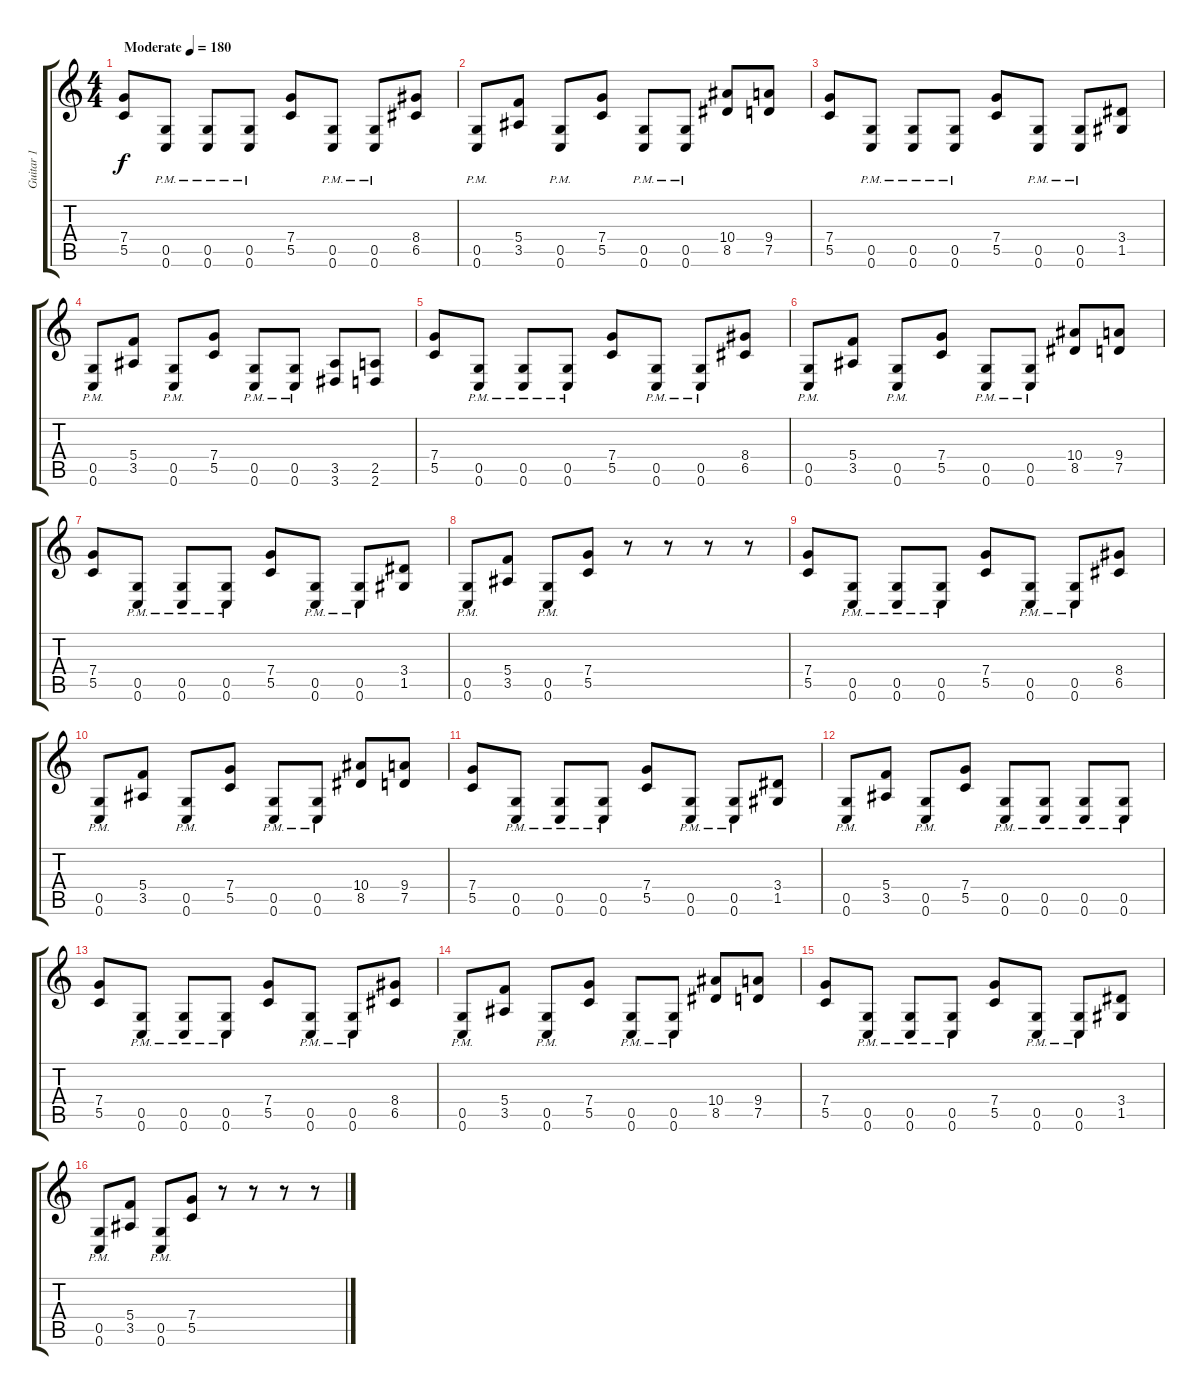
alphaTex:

\track ("Guitar 1" "Guitar 1") {instrument distortionguitar}
\staff {score tabs}
\tuning (D4 A3 F3 C3 G2 C2) {hide}
\ts (4 4)
\tempo (180 "Moderate")
\clef g2
\ks c
(7.4 5.5).8{dy f instrument distortionguitar} (0.5{pm} 0.6{pm}).8 (0.5{pm} 0.6{pm}).8 (0.5{pm} 0.6{pm}).8 (7.4 5.5).8 (0.5{pm} 0.6{pm}).8 (0.5{pm} 0.6{pm}).8 (8.4 6.5).8 |
(0.5{pm} 0.6{pm}).8 (5.4 3.5).8 (0.5{pm} 0.6{pm}).8 (7.4 5.5).8 (0.5{pm} 0.6{pm}).8 (0.5{pm} 0.6{pm}).8 (10.4 8.5).8 (9.4 7.5).8 |
(7.4 5.5).8 (0.5{pm} 0.6{pm}).8 (0.5{pm} 0.6{pm}).8 (0.5{pm} 0.6{pm}).8 (7.4 5.5).8 (0.5{pm} 0.6{pm}).8 (0.5{pm} 0.6{pm}).8 (3.4 1.5).8 |
(0.5{pm} 0.6{pm}).8 (5.4 3.5).8 (0.5{pm} 0.6{pm}).8 (7.4 5.5).8 (0.5{pm} 0.6{pm}).8 (0.5{pm} 0.6{pm}).8 (3.5 3.6).8 (2.5 2.6).8 |
(7.4 5.5).8 (0.5{pm} 0.6{pm}).8 (0.5{pm} 0.6{pm}).8 (0.5{pm} 0.6{pm}).8 (7.4 5.5).8 (0.5{pm} 0.6{pm}).8 (0.5{pm} 0.6{pm}).8 (8.4 6.5).8 |
(0.5{pm} 0.6{pm}).8 (5.4 3.5).8 (0.5{pm} 0.6{pm}).8 (7.4 5.5).8 (0.5{pm} 0.6{pm}).8 (0.5{pm} 0.6{pm}).8 (10.4 8.5).8 (9.4 7.5).8 |
(7.4 5.5).8 (0.5{pm} 0.6{pm}).8 (0.5{pm} 0.6{pm}).8 (0.5{pm} 0.6{pm}).8 (7.4 5.5).8 (0.5{pm} 0.6{pm}).8 (0.5{pm} 0.6{pm}).8 (3.4 1.5).8 |
(0.5{pm} 0.6{pm}).8 (5.4 3.5).8 (0.5{pm} 0.6{pm}).8 (7.4 5.5).8 r.8 r.8 r.8 r.8 |
(7.4 5.5).8 (0.5{pm} 0.6{pm}).8 (0.5{pm} 0.6{pm}).8 (0.5{pm} 0.6{pm}).8 (7.4 5.5).8 (0.5{pm} 0.6{pm}).8 (0.5{pm} 0.6{pm}).8 (8.4 6.5).8 |
(0.5{pm} 0.6{pm}).8 (5.4 3.5).8 (0.5{pm} 0.6{pm}).8 (7.4 5.5).8 (0.5{pm} 0.6{pm}).8 (0.5{pm} 0.6{pm}).8 (10.4 8.5).8 (9.4 7.5).8 |
(7.4 5.5).8 (0.5{pm} 0.6{pm}).8 (0.5{pm} 0.6{pm}).8 (0.5{pm} 0.6{pm}).8 (7.4 5.5).8 (0.5{pm} 0.6{pm}).8 (0.5{pm} 0.6{pm}).8 (3.4 1.5).8 |
(0.5{pm} 0.6{pm}).8 (5.4 3.5).8 (0.5{pm} 0.6{pm}).8 (7.4 5.5).8 (0.5{pm} 0.6{pm}).8 (0.5{pm} 0.6{pm}).8 (0.5{pm} 0.6{pm}).8 (0.5{pm} 0.6{pm}).8 |
(7.4 5.5).8 (0.5{pm} 0.6{pm}).8 (0.5{pm} 0.6{pm}).8 (0.5{pm} 0.6{pm}).8 (7.4 5.5).8 (0.5{pm} 0.6{pm}).8 (0.5{pm} 0.6{pm}).8 (8.4 6.5).8 |
(0.5{pm} 0.6{pm}).8 (5.4 3.5).8 (0.5{pm} 0.6{pm}).8 (7.4 5.5).8 (0.5{pm} 0.6{pm}).8 (0.5{pm} 0.6{pm}).8 (10.4 8.5).8 (9.4 7.5).8 |
(7.4 5.5).8 (0.5{pm} 0.6{pm}).8 (0.5{pm} 0.6{pm}).8 (0.5{pm} 0.6{pm}).8 (7.4 5.5).8 (0.5{pm} 0.6{pm}).8 (0.5{pm} 0.6{pm}).8 (3.4 1.5).8 |
(0.5{pm} 0.6{pm}).8 (5.4 3.5).8 (0.5{pm} 0.6{pm}).8 (7.4 5.5).8 r.8 r.8 r.8 r.8
